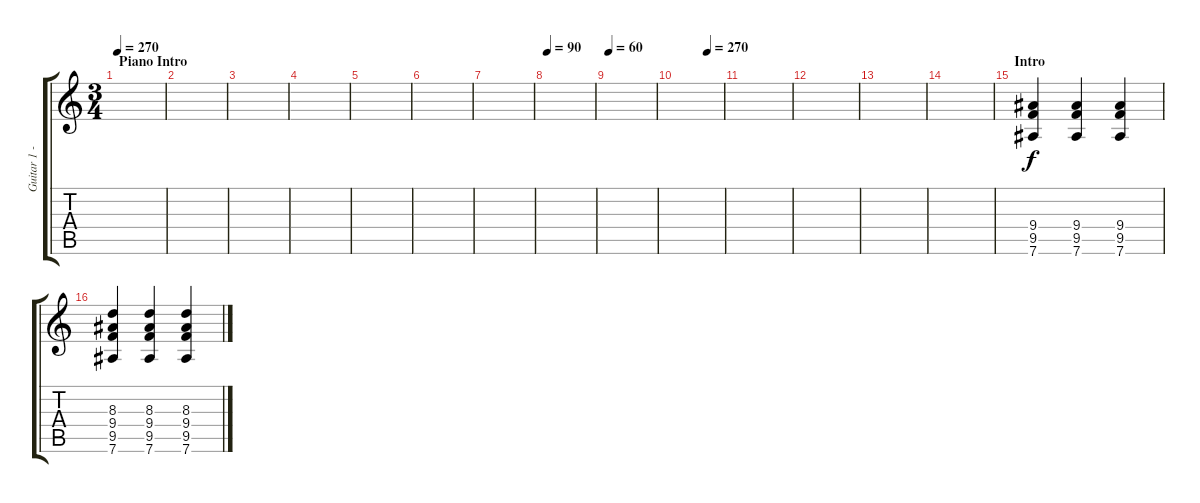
\track ("Guitar 1 - Jade" "Guitar 1 -") {instrument overdrivenguitar}
\staff {score tabs}
\tuning (Eb4 Bb3 Gb3 Db3 Ab2 Eb2) {hide}
\ts (3 4)
\section ("" "Piano Intro")
\tempo 270
\tempo 112
\tempo 270
\clef g2
\ks c
|
|
|
|
|
|
|
\tempo 90
|
\tempo 60
|
\tempo (270 0.6666666666666666)
|
|
|
|
|
\section ("" "Intro")
(9.4 9.5 7.6).4 (9.4 9.5 7.6).4 (9.4 9.5 7.6).4 |
(8.3 9.4 9.5 7.6).4 (8.3 9.4 9.5 7.6).4 (8.3 9.4 9.5 7.6).4
